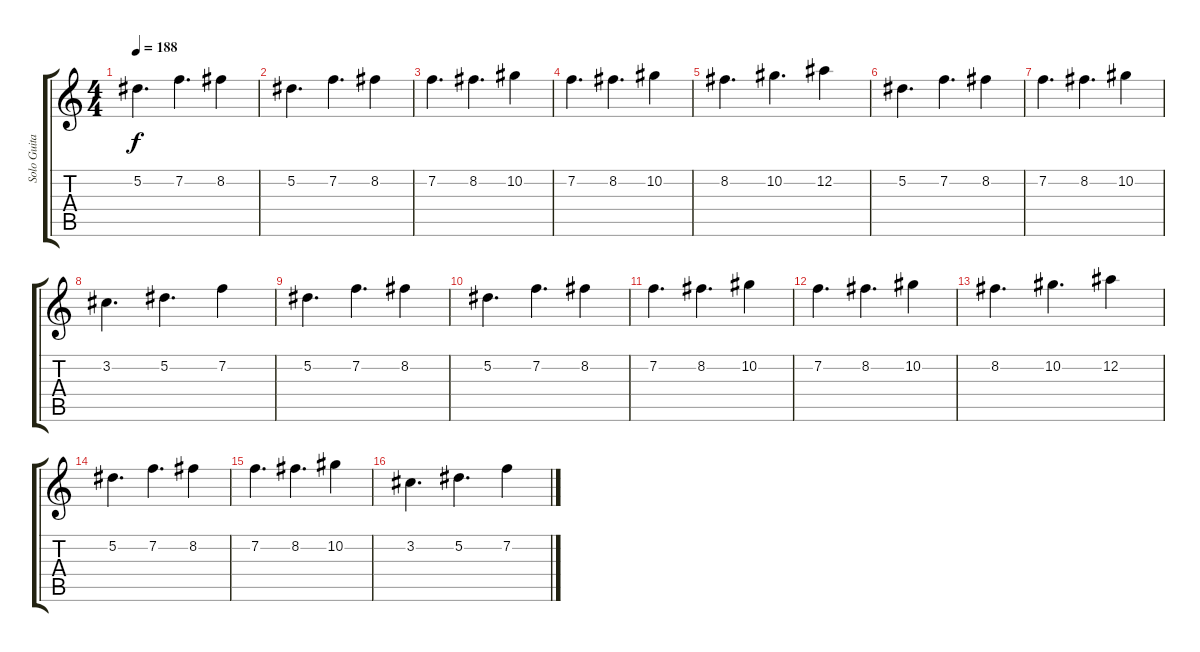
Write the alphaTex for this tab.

\track ("Solo Guitar" "Solo Guita") {instrument distortionguitar}
\staff {score tabs}
\tuning (Eb4 Bb3 Gb3 Db3 Ab2 Eb2) {hide}
\ts (4 4)
\tempo 188
\clef g2
\ks c
5.2.4{d dy f} 7.2.4{d} 8.2.4 |
5.2.4{d} 7.2.4{d} 8.2.4 |
7.2.4{d} 8.2.4{d} 10.2.4 |
7.2.4{d} 8.2.4{d} 10.2.4 |
8.2.4{d} 10.2.4{d} 12.2.4 |
5.2.4{d} 7.2.4{d} 8.2.4 |
7.2.4{d} 8.2.4{d} 10.2.4 |
3.2.4{d} 5.2.4{d} 7.2.4 |
5.2.4{d} 7.2.4{d} 8.2.4 |
5.2.4{d} 7.2.4{d} 8.2.4 |
7.2.4{d} 8.2.4{d} 10.2.4 |
7.2.4{d} 8.2.4{d} 10.2.4 |
8.2.4{d} 10.2.4{d} 12.2.4 |
5.2.4{d} 7.2.4{d} 8.2.4 |
7.2.4{d} 8.2.4{d} 10.2.4 |
3.2.4{d} 5.2.4{d} 7.2.4
